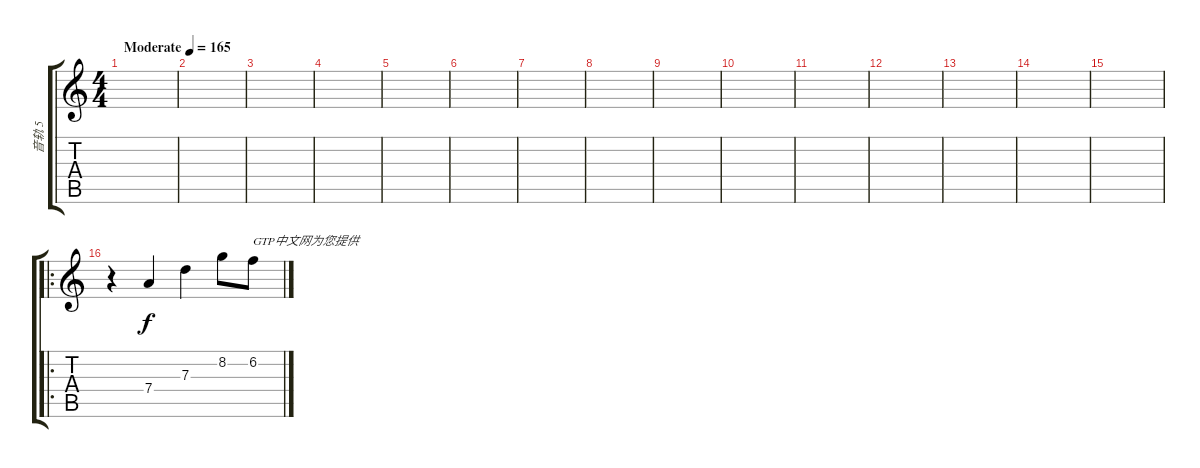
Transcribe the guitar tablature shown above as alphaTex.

\track ("音轨 5" "音轨 5") {instrument overdrivenguitar}
\staff {score tabs}
\tuning (E4 B3 G3 D3 A2 E2) {hide}
\ts (4 4)
\tempo (165 "Moderate")
\clef g2
\ks c
|
|
|
|
|
|
|
|
|
|
|
|
|
|
|
\ro
r.4 7.4.4 7.3.4 8.2.8 6.2.8{txt "GTP中文网为您提供"}
